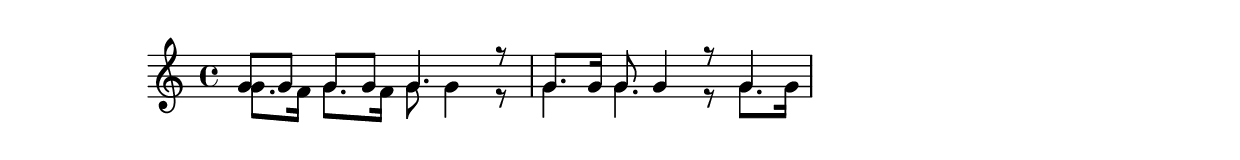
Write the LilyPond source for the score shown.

\version "2.7.39"
\header {
    
    texidoc = "If @code{NoteCollision} has
 @code{merge-differently-dotted = ##t} note
heads that have differing dot counts may be merged anyway.  Dots
should not disappear when merging similar note heads."
    
}

\layout { ragged-right= ##t }
	
\context Staff \relative c'' <<
  {
    g8[ g8]
    \override Staff.NoteCollision  #'merge-differently-dotted = ##t
    g8[ g8]
    g4. r8 g8. g16
    g8 g4 r8 g4
  }
  \\
  {
    g8.[ f16]
    g8.[ f16]
    g8 g4 r8 g4
    g4. r8 g8. g16
  }
>>

